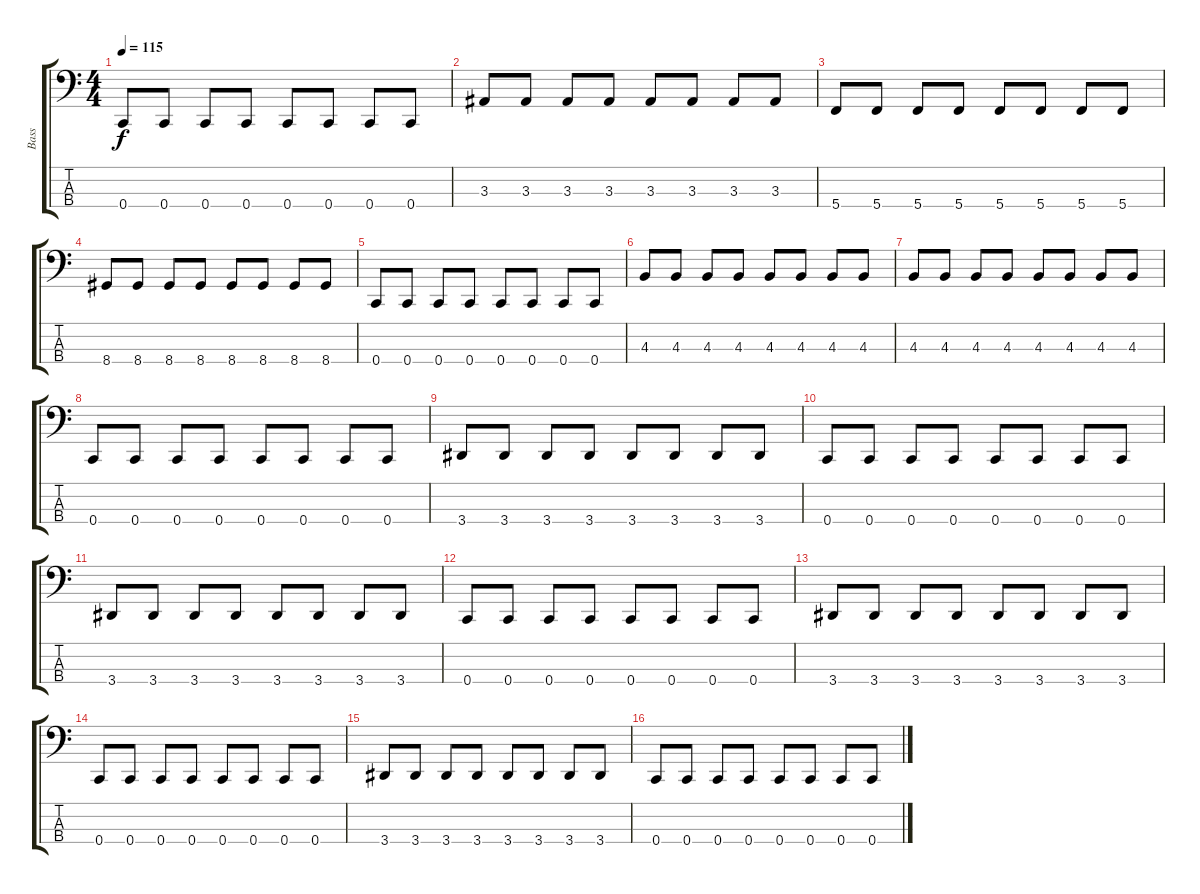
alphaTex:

\track ("Bass" "Bass") {instrument electricbasspick}
\staff {score tabs}
\tuning (F2 C2 G1 C1) {hide}
\ts (4 4)
\tempo 115
\clef f4
\ks c
0.4.8{dy f} 0.4.8 0.4.8 0.4.8 0.4.8 0.4.8 0.4.8 0.4.8 |
3.3.8 3.3.8 3.3.8 3.3.8 3.3.8 3.3.8 3.3.8 3.3.8 |
5.4.8 5.4.8 5.4.8 5.4.8 5.4.8 5.4.8 5.4.8 5.4.8 |
8.4.8 8.4.8 8.4.8 8.4.8 8.4.8 8.4.8 8.4.8 8.4.8 |
0.4.8 0.4.8 0.4.8 0.4.8 0.4.8 0.4.8 0.4.8 0.4.8 |
4.3.8 4.3.8 4.3.8 4.3.8 4.3.8 4.3.8 4.3.8 4.3.8 |
4.3.8 4.3.8 4.3.8 4.3.8 4.3.8 4.3.8 4.3.8 4.3.8 |
0.4.8 0.4.8 0.4.8 0.4.8 0.4.8 0.4.8 0.4.8 0.4.8 |
3.4.8 3.4.8 3.4.8 3.4.8 3.4.8 3.4.8 3.4.8 3.4.8 |
0.4.8 0.4.8 0.4.8 0.4.8 0.4.8 0.4.8 0.4.8 0.4.8 |
3.4.8 3.4.8 3.4.8 3.4.8 3.4.8 3.4.8 3.4.8 3.4.8 |
0.4.8 0.4.8 0.4.8 0.4.8 0.4.8 0.4.8 0.4.8 0.4.8 |
3.4.8 3.4.8 3.4.8 3.4.8 3.4.8 3.4.8 3.4.8 3.4.8 |
0.4.8 0.4.8 0.4.8 0.4.8 0.4.8 0.4.8 0.4.8 0.4.8 |
3.4.8 3.4.8 3.4.8 3.4.8 3.4.8 3.4.8 3.4.8 3.4.8 |
0.4.8 0.4.8 0.4.8 0.4.8 0.4.8 0.4.8 0.4.8 0.4.8
